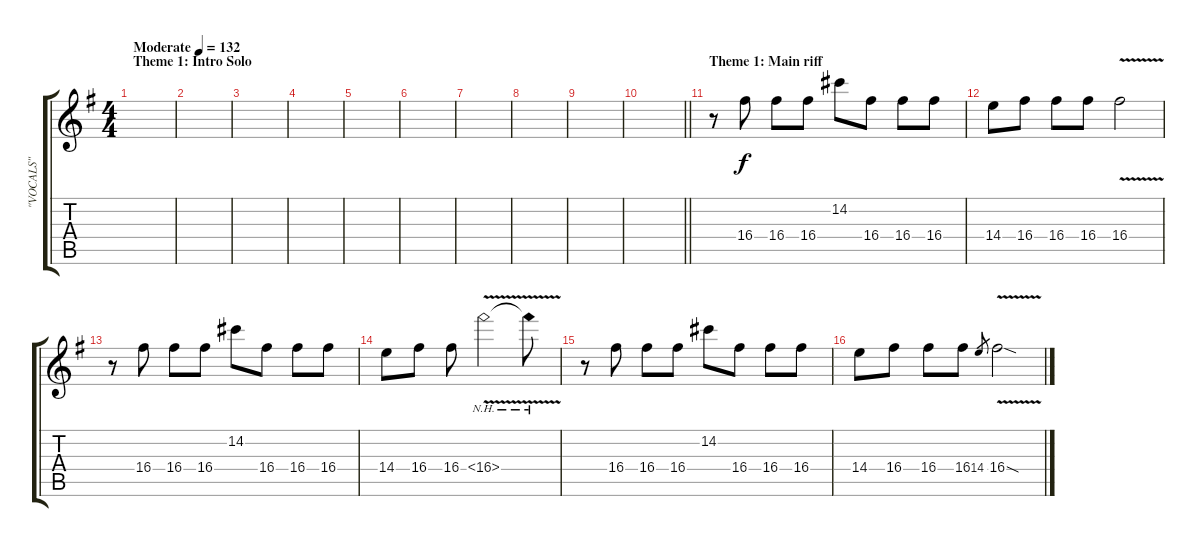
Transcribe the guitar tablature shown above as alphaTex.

\track ("\"VOCALS\"" "\"VOCALS\"") {mute instrument overdrivenguitar}
\staff {score tabs}
\tuning (E4 B3 G3 D3 A2 E2) {hide}
\ts (4 4)
\section ("" "Theme 1: Intro Solo")
\tempo (132 "Moderate")
\clef g2
\ks g
|
|
|
|
|
|
|
|
|
\barLineRight lightlight
|
\section ("" "Theme 1: Main riff")
r.8 16.4.8 16.4.8 16.4.8 14.2.8 16.4.8 16.4.8 16.4.8 |
14.4.8 16.4.8 16.4.8 16.4.8 16.4{v}.2 |
r.8 16.4.8 16.4.8 16.4.8 14.2.8 16.4.8 16.4.8 16.4.8 |
14.4.8 16.4.8 16.4.8 16.4{nh v}.2 16.4{nh v t}.8 |
r.8 16.4.8 16.4.8 16.4.8 14.2.8 16.4.8 16.4.8 16.4.8 |
14.4.8 16.4.8 16.4.8 16.4.8 14.4.8{gr} 16.4{v sod}.2
